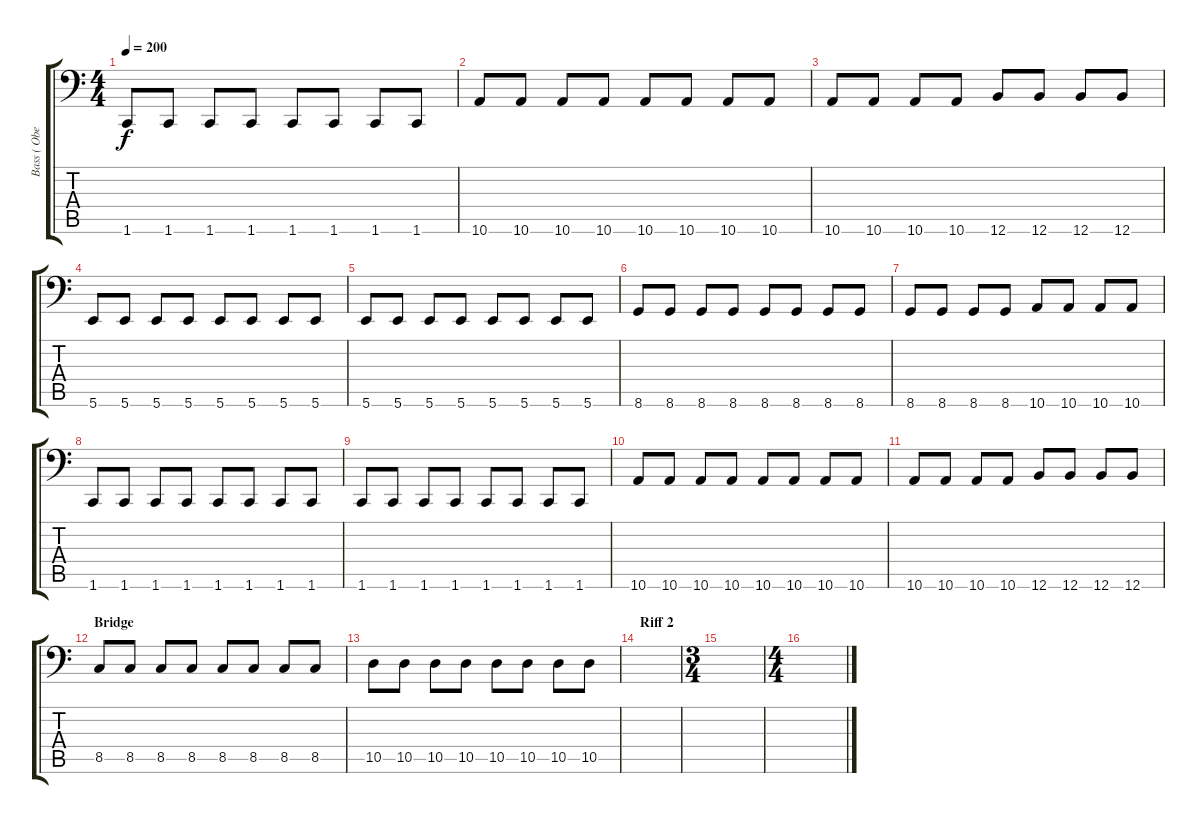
\track ("Bass ( Obeast )" "Bass ( Obe") {instrument electricbassfinger}
\staff {score tabs}
\tuning (C3 G2 D2 A1 E1 B0) {hide}
\ts (4 4)
\tempo 200
\clef f4
\ks c
1.6.8{dy f} 1.6.8 1.6.8 1.6.8 1.6.8 1.6.8 1.6.8 1.6.8 |
10.6.8 10.6.8 10.6.8 10.6.8 10.6.8 10.6.8 10.6.8 10.6.8 |
10.6.8 10.6.8 10.6.8 10.6.8 12.6.8 12.6.8 12.6.8 12.6.8 |
5.6.8 5.6.8 5.6.8 5.6.8 5.6.8 5.6.8 5.6.8 5.6.8 |
5.6.8 5.6.8 5.6.8 5.6.8 5.6.8 5.6.8 5.6.8 5.6.8 |
8.6.8 8.6.8 8.6.8 8.6.8 8.6.8 8.6.8 8.6.8 8.6.8 |
8.6.8 8.6.8 8.6.8 8.6.8 10.6.8 10.6.8 10.6.8 10.6.8 |
1.6.8 1.6.8 1.6.8 1.6.8 1.6.8 1.6.8 1.6.8 1.6.8 |
1.6.8 1.6.8 1.6.8 1.6.8 1.6.8 1.6.8 1.6.8 1.6.8 |
10.6.8 10.6.8 10.6.8 10.6.8 10.6.8 10.6.8 10.6.8 10.6.8 |
10.6.8 10.6.8 10.6.8 10.6.8 12.6.8 12.6.8 12.6.8 12.6.8 |
\section ("" "Bridge")
8.5.8 8.5.8 8.5.8 8.5.8 8.5.8 8.5.8 8.5.8 8.5.8 |
10.5.8 10.5.8 10.5.8 10.5.8 10.5.8 10.5.8 10.5.8 10.5.8 |
\section ("" "Riff 2")
|
\ts (3 4)
|
\ts (4 4)
